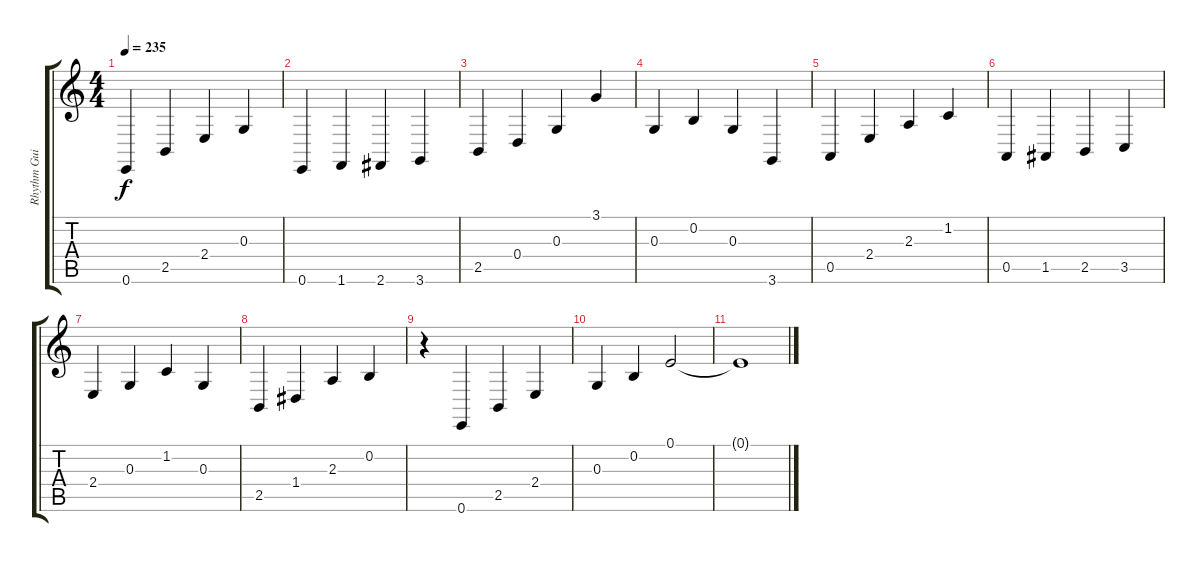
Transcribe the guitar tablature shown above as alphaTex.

\track ("Rhythm Guitar 2" "Rhythm Gui") {instrument acousticgrandpiano}
\staff {score tabs}
\tuning (E4 B3 G3 D3 A2 E2) {hide}
\ts (4 4)
\tempo 235
\clef g2
\ks c
0.6.4{dy f} 2.5.4 2.4.4 0.3.4 |
0.6.4 1.6.4 2.6.4 3.6.4 |
2.5.4 0.4.4 0.3.4 3.1.4 |
0.3.4 0.2.4 0.3.4 3.6.4 |
0.5.4 2.4.4 2.3.4 1.2.4 |
0.5.4 1.5.4 2.5.4 3.5.4 |
2.4.4 0.3.4 1.2.4 0.3.4 |
2.5.4 1.4.4 2.3.4 0.2.4 |
r.4 0.6.4 2.5.4 2.4.4 |
0.3.4 0.2.4 0.1.2 |
0.1{t}.1
